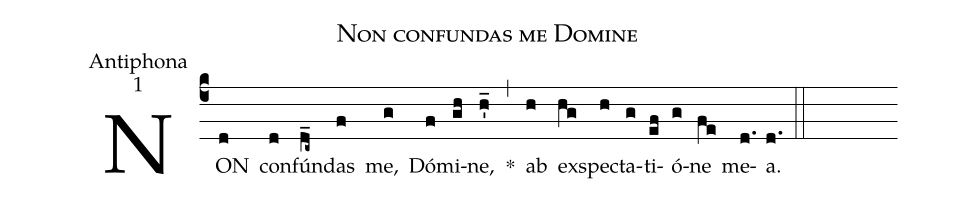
name:Non confundas me Domine;
office-part:Antiphona;
mode:1;
%%
(c4) NON(d) con(d)fún(d_c~)das(f) me,(g) Dó(f)mi(gh)ne,(h'_) *(,) ab(h) ex(hg)spec(h)ta(g)ti(ef)ó(g)ne(fe) me(d.)a.(d.) (::)
